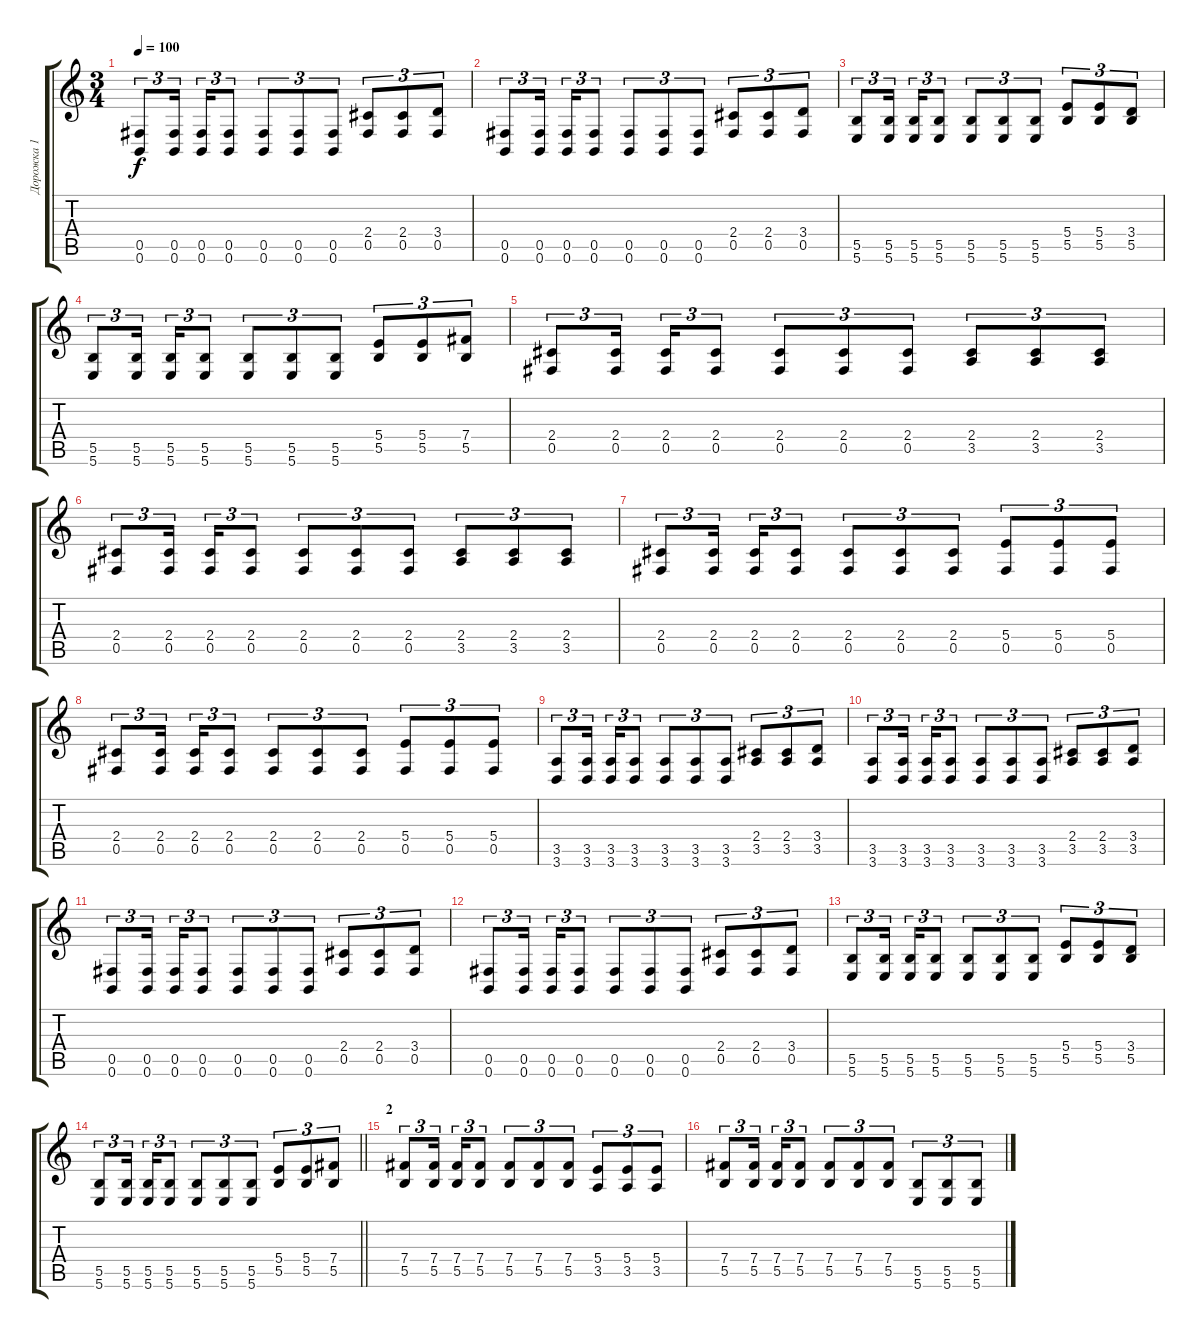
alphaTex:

\track ("Дорожка 1" "Дорожка 1") {instrument distortionguitar}
\staff {score tabs}
\tuning (Db4 Ab3 E3 B2 Gb2 B1) {hide}
\ts (3 4)
\tempo 100
\clef g2
\ks c
(0.5 0.6).8{tu (3 2) dy f} (0.5 0.6).16{tu (3 2) beam splitsecondary} (0.5 0.6).16{tu (3 2)} (0.5 0.6).8{tu (3 2)} (0.5 0.6).8{tu (3 2)} (0.5 0.6).8{tu (3 2)} (0.5 0.6).8{tu (3 2)} (2.4 0.5).8{tu (3 2)} (2.4 0.5).8{tu (3 2)} (3.4 0.5).8{tu (3 2)} |
(0.5 0.6).8{tu (3 2)} (0.5 0.6).16{tu (3 2) beam splitsecondary} (0.5 0.6).16{tu (3 2)} (0.5 0.6).8{tu (3 2)} (0.5 0.6).8{tu (3 2)} (0.5 0.6).8{tu (3 2)} (0.5 0.6).8{tu (3 2)} (2.4 0.5).8{tu (3 2)} (2.4 0.5).8{tu (3 2)} (3.4 0.5).8{tu (3 2)} |
(5.5 5.6).8{tu (3 2)} (5.5 5.6).16{tu (3 2) beam splitsecondary} (5.5 5.6).16{tu (3 2)} (5.5 5.6).8{tu (3 2)} (5.5 5.6).8{tu (3 2)} (5.5 5.6).8{tu (3 2)} (5.5 5.6).8{tu (3 2)} (5.4 5.5).8{tu (3 2)} (5.4 5.5).8{tu (3 2)} (3.4 5.5).8{tu (3 2)} |
(5.5 5.6).8{tu (3 2)} (5.5 5.6).16{tu (3 2) beam splitsecondary} (5.5 5.6).16{tu (3 2)} (5.5 5.6).8{tu (3 2)} (5.5 5.6).8{tu (3 2)} (5.5 5.6).8{tu (3 2)} (5.5 5.6).8{tu (3 2)} (5.4 5.5).8{tu (3 2)} (5.4 5.5).8{tu (3 2)} (7.4 5.5).8{tu (3 2)} |
(2.4 0.5).8{tu (3 2)} (2.4 0.5).16{tu (3 2) beam splitsecondary} (2.4 0.5).16{tu (3 2)} (2.4 0.5).8{tu (3 2)} (2.4 0.5).8{tu (3 2)} (2.4 0.5).8{tu (3 2)} (2.4 0.5).8{tu (3 2)} (2.4 3.5).8{tu (3 2)} (2.4 3.5).8{tu (3 2)} (2.4 3.5).8{tu (3 2)} |
(2.4 0.5).8{tu (3 2)} (2.4 0.5).16{tu (3 2) beam splitsecondary} (2.4 0.5).16{tu (3 2)} (2.4 0.5).8{tu (3 2)} (2.4 0.5).8{tu (3 2)} (2.4 0.5).8{tu (3 2)} (2.4 0.5).8{tu (3 2)} (2.4 3.5).8{tu (3 2)} (2.4 3.5).8{tu (3 2)} (2.4 3.5).8{tu (3 2)} |
(2.4 0.5).8{tu (3 2)} (2.4 0.5).16{tu (3 2) beam splitsecondary} (2.4 0.5).16{tu (3 2)} (2.4 0.5).8{tu (3 2)} (2.4 0.5).8{tu (3 2)} (2.4 0.5).8{tu (3 2)} (2.4 0.5).8{tu (3 2)} (5.4 0.5).8{tu (3 2)} (5.4 0.5).8{tu (3 2)} (5.4 0.5).8{tu (3 2)} |
(2.4 0.5).8{tu (3 2)} (2.4 0.5).16{tu (3 2) beam splitsecondary} (2.4 0.5).16{tu (3 2)} (2.4 0.5).8{tu (3 2)} (2.4 0.5).8{tu (3 2)} (2.4 0.5).8{tu (3 2)} (2.4 0.5).8{tu (3 2)} (5.4 0.5).8{tu (3 2)} (5.4 0.5).8{tu (3 2)} (5.4 0.5).8{tu (3 2)} |
(3.5 3.6).8{tu (3 2)} (3.5 3.6).16{tu (3 2) beam splitsecondary} (3.5 3.6).16{tu (3 2)} (3.5 3.6).8{tu (3 2)} (3.5 3.6).8{tu (3 2)} (3.5 3.6).8{tu (3 2)} (3.5 3.6).8{tu (3 2)} (2.4 3.5).8{tu (3 2)} (2.4 3.5).8{tu (3 2)} (3.4 3.5).8{tu (3 2)} |
(3.5 3.6).8{tu (3 2)} (3.5 3.6).16{tu (3 2) beam splitsecondary} (3.5 3.6).16{tu (3 2)} (3.5 3.6).8{tu (3 2)} (3.5 3.6).8{tu (3 2)} (3.5 3.6).8{tu (3 2)} (3.5 3.6).8{tu (3 2)} (2.4 3.5).8{tu (3 2)} (2.4 3.5).8{tu (3 2)} (3.4 3.5).8{tu (3 2)} |
(0.5 0.6).8{tu (3 2)} (0.5 0.6).16{tu (3 2) beam splitsecondary} (0.5 0.6).16{tu (3 2)} (0.5 0.6).8{tu (3 2)} (0.5 0.6).8{tu (3 2)} (0.5 0.6).8{tu (3 2)} (0.5 0.6).8{tu (3 2)} (2.4 0.5).8{tu (3 2)} (2.4 0.5).8{tu (3 2)} (3.4 0.5).8{tu (3 2)} |
(0.5 0.6).8{tu (3 2)} (0.5 0.6).16{tu (3 2) beam splitsecondary} (0.5 0.6).16{tu (3 2)} (0.5 0.6).8{tu (3 2)} (0.5 0.6).8{tu (3 2)} (0.5 0.6).8{tu (3 2)} (0.5 0.6).8{tu (3 2)} (2.4 0.5).8{tu (3 2)} (2.4 0.5).8{tu (3 2)} (3.4 0.5).8{tu (3 2)} |
(5.5 5.6).8{tu (3 2)} (5.5 5.6).16{tu (3 2) beam splitsecondary} (5.5 5.6).16{tu (3 2)} (5.5 5.6).8{tu (3 2)} (5.5 5.6).8{tu (3 2)} (5.5 5.6).8{tu (3 2)} (5.5 5.6).8{tu (3 2)} (5.4 5.5).8{tu (3 2)} (5.4 5.5).8{tu (3 2)} (3.4 5.5).8{tu (3 2)} |
\barLineRight lightlight
(5.5 5.6).8{tu (3 2)} (5.5 5.6).16{tu (3 2) beam splitsecondary} (5.5 5.6).16{tu (3 2)} (5.5 5.6).8{tu (3 2)} (5.5 5.6).8{tu (3 2)} (5.5 5.6).8{tu (3 2)} (5.5 5.6).8{tu (3 2)} (5.4 5.5).8{tu (3 2)} (5.4 5.5).8{tu (3 2)} (7.4 5.5).8{tu (3 2)} |
\section ("" "2")
(7.4 5.5).8{tu (3 2)} (7.4 5.5).16{tu (3 2) beam splitsecondary} (7.4 5.5).16{tu (3 2)} (7.4 5.5).8{tu (3 2)} (7.4 5.5).8{tu (3 2)} (7.4 5.5).8{tu (3 2)} (7.4 5.5).8{tu (3 2)} (5.4 3.5).8{tu (3 2)} (5.4 3.5).8{tu (3 2)} (5.4 3.5).8{tu (3 2)} |
(7.4 5.5).8{tu (3 2)} (7.4 5.5).16{tu (3 2) beam splitsecondary} (7.4 5.5).16{tu (3 2)} (7.4 5.5).8{tu (3 2)} (7.4 5.5).8{tu (3 2)} (7.4 5.5).8{tu (3 2)} (7.4 5.5).8{tu (3 2)} (5.5 5.6).8{tu (3 2)} (5.5 5.6).8{tu (3 2)} (5.5 5.6).8{tu (3 2)}
